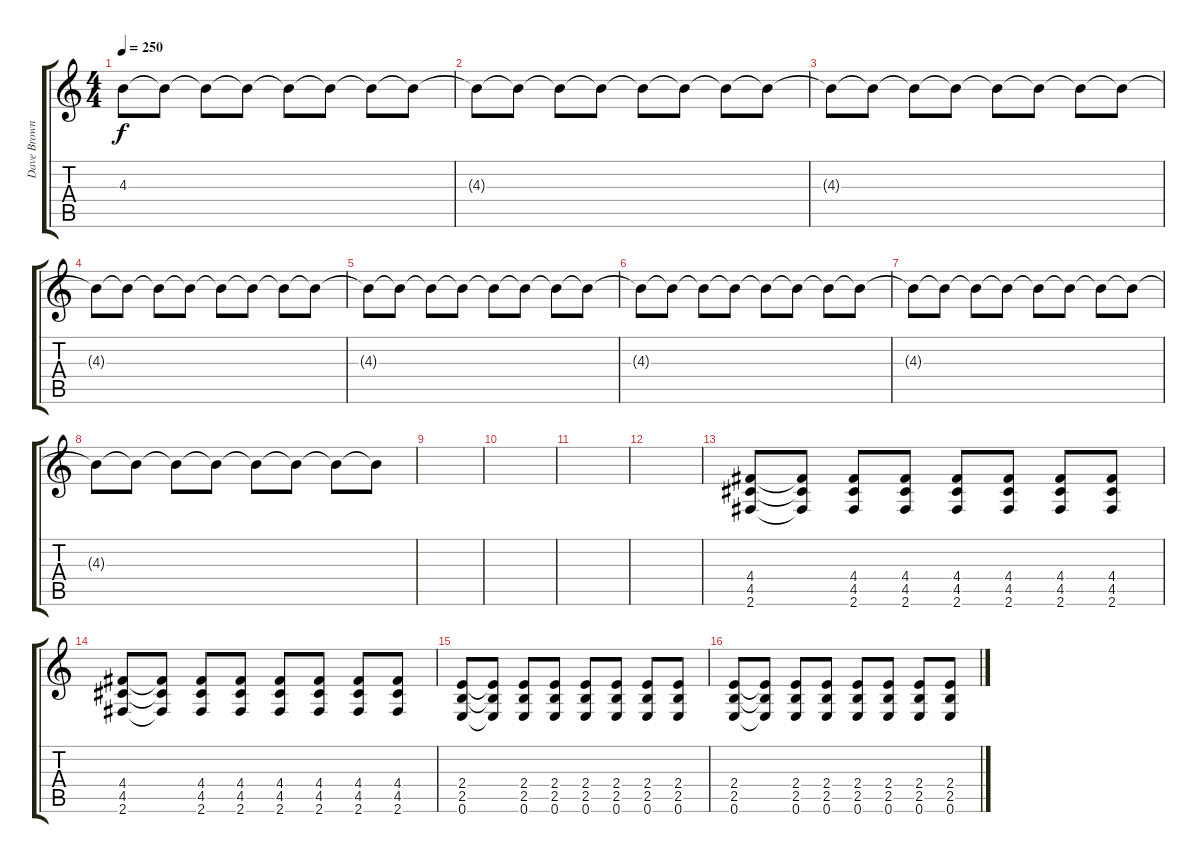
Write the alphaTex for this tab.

\track ("Dave BrownSound" "Dave Brown") {instrument distortionguitar}
\staff {score tabs}
\tuning (E4 B3 G3 D3 A2 E2) {hide}
\ts (4 4)
\tempo 250
\clef g2
\ks c
4.3.8{dy f} 4.3{t}.8 4.3{t}.8 4.3{t}.8 4.3{t}.8 4.3{t}.8 4.3{t}.8 4.3{t}.8 |
4.3{t}.8 4.3{t}.8 4.3{t}.8 4.3{t}.8 4.3{t}.8 4.3{t}.8 4.3{t}.8 4.3{t}.8 |
4.3{t}.8 4.3{t}.8 4.3{t}.8 4.3{t}.8 4.3{t}.8 4.3{t}.8 4.3{t}.8 4.3{t}.8 |
4.3{t}.8 4.3{t}.8 4.3{t}.8 4.3{t}.8 4.3{t}.8 4.3{t}.8 4.3{t}.8 4.3{t}.8 |
4.3{t}.8 4.3{t}.8 4.3{t}.8 4.3{t}.8 4.3{t}.8 4.3{t}.8 4.3{t}.8 4.3{t}.8 |
4.3{t}.8 4.3{t}.8 4.3{t}.8 4.3{t}.8 4.3{t}.8 4.3{t}.8 4.3{t}.8 4.3{t}.8 |
4.3{t}.8 4.3{t}.8 4.3{t}.8 4.3{t}.8 4.3{t}.8 4.3{t}.8 4.3{t}.8 4.3{t}.8 |
4.3{t}.8 4.3{t}.8 4.3{t}.8 4.3{t}.8 4.3{t}.8 4.3{t}.8 4.3{t}.8 4.3{t}.8 |
|
|
|
|
(4.4 4.5 2.6).8 (4.4{t} 4.5{t} 2.6{t}).8 (4.4 4.5 2.6).8 (4.4 4.5 2.6).8 (4.4 4.5 2.6).8 (4.4 4.5 2.6).8 (4.4 4.5 2.6).8 (4.4 4.5 2.6).8 |
(4.4 4.5 2.6).8 (4.4{t} 4.5{t} 2.6{t}).8 (4.4 4.5 2.6).8 (4.4 4.5 2.6).8 (4.4 4.5 2.6).8 (4.4 4.5 2.6).8 (4.4 4.5 2.6).8 (4.4 4.5 2.6).8 |
(2.4 2.5 0.6).8 (2.4{t} 2.5{t} 0.6{t}).8 (2.4 2.5 0.6).8 (2.4 2.5 0.6).8 (2.4 2.5 0.6).8 (2.4 2.5 0.6).8 (2.4 2.5 0.6).8 (2.4 2.5 0.6).8 |
(2.4 2.5 0.6).8 (2.4{t} 2.5{t} 0.6{t}).8 (2.4 2.5 0.6).8 (2.4 2.5 0.6).8 (2.4 2.5 0.6).8 (2.4 2.5 0.6).8 (2.4 2.5 0.6).8 (2.4 2.5 0.6).8
